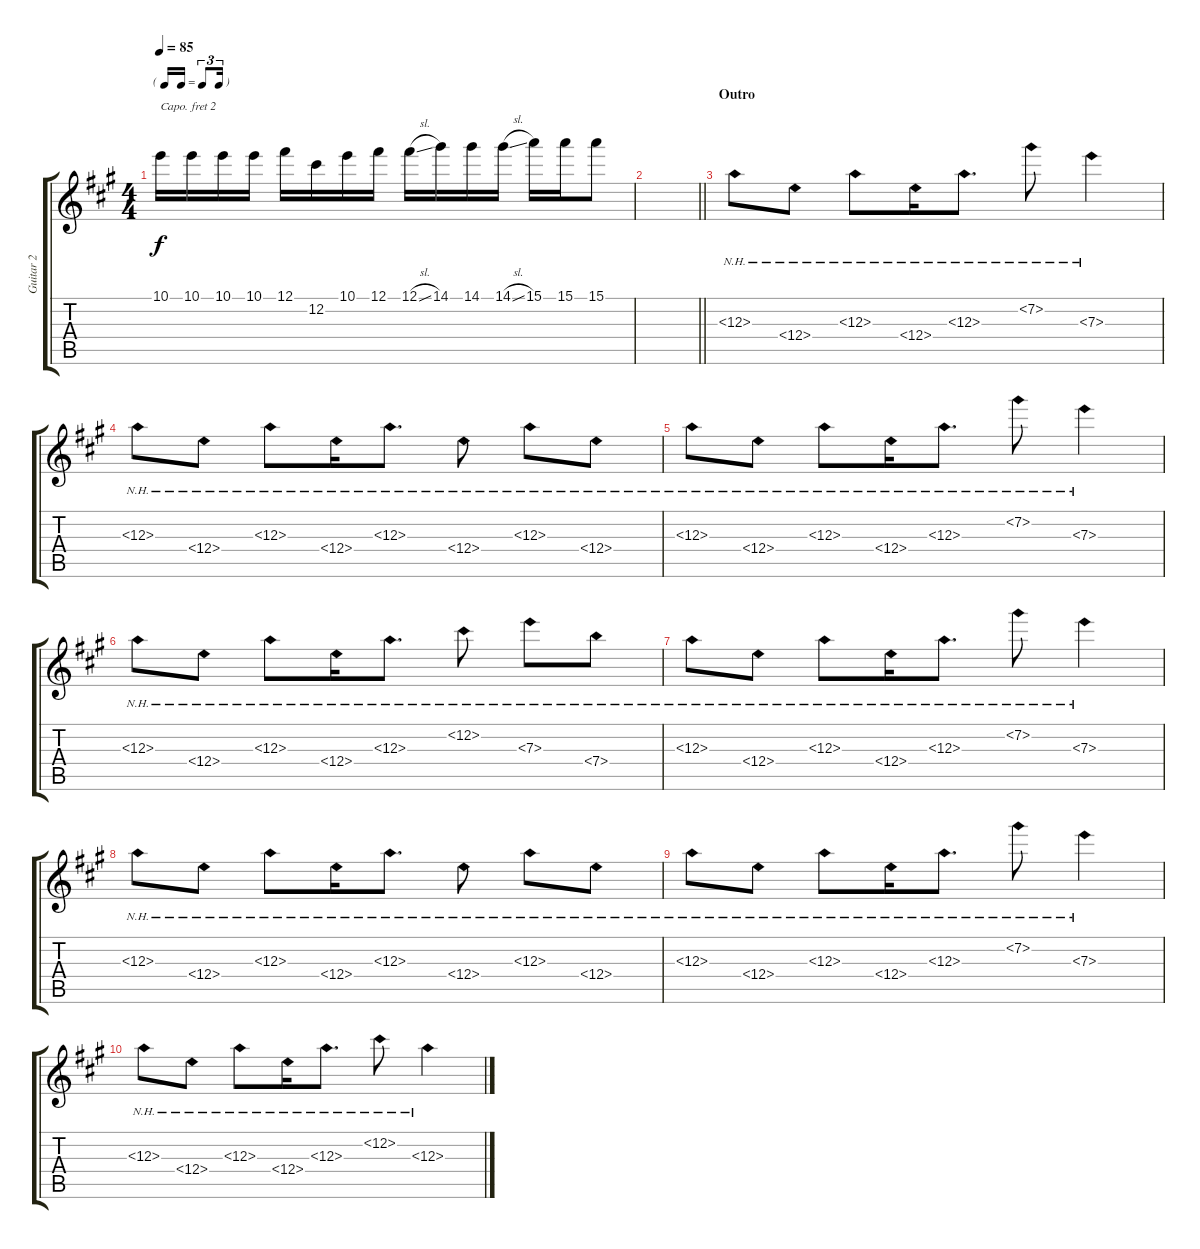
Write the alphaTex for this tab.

\track ("Guitar 2" "Guitar 2") {instrument overdrivenguitar}
\staff {score tabs}
\capo 2
\tuning (E4 B3 G3 D3 A2 E2) {hide}
\ts (4 4)
\tf triplet16th
\tempo 85
\clef g2
\ks a
10.1.16{dy f} 10.1.16 10.1.16 10.1.16 12.1.16 12.2.16 10.1.16 12.1.16 12.1{sl}.16 14.1.16 14.1.16 14.1{sl}.16 15.1.16 15.1.16 15.1.8 |
\barLineRight lightlight
|
\section ("" "Outro")
12.3{nh}.8 12.4{nh}.8 12.3{nh}.8 12.4{nh}.16 12.3{nh}.8{d} 7.2{nh}.8 7.3{nh}.4 |
12.3{nh}.8 12.4{nh}.8 12.3{nh}.8 12.4{nh}.16 12.3{nh}.8{d} 12.4{nh}.8 12.3{nh}.8 12.4{nh}.8 |
12.3{nh}.8 12.4{nh}.8 12.3{nh}.8 12.4{nh}.16 12.3{nh}.8{d} 7.2{nh}.8 7.3{nh}.4 |
12.3{nh}.8 12.4{nh}.8 12.3{nh}.8 12.4{nh}.16 12.3{nh}.8{d} 12.2{nh}.8 7.3{nh}.8 7.4{nh}.8 |
12.3{nh}.8 12.4{nh}.8 12.3{nh}.8 12.4{nh}.16 12.3{nh}.8{d} 7.2{nh}.8 7.3{nh}.4 |
12.3{nh}.8 12.4{nh}.8 12.3{nh}.8 12.4{nh}.16 12.3{nh}.8{d} 12.4{nh}.8 12.3{nh}.8 12.4{nh}.8 |
12.3{nh}.8 12.4{nh}.8 12.3{nh}.8 12.4{nh}.16 12.3{nh}.8{d} 7.2{nh}.8 7.3{nh}.4 |
12.3{nh}.8 12.4{nh}.8 12.3{nh}.8 12.4{nh}.16 12.3{nh}.8{d} 12.2{nh}.8 12.3{nh}.4
